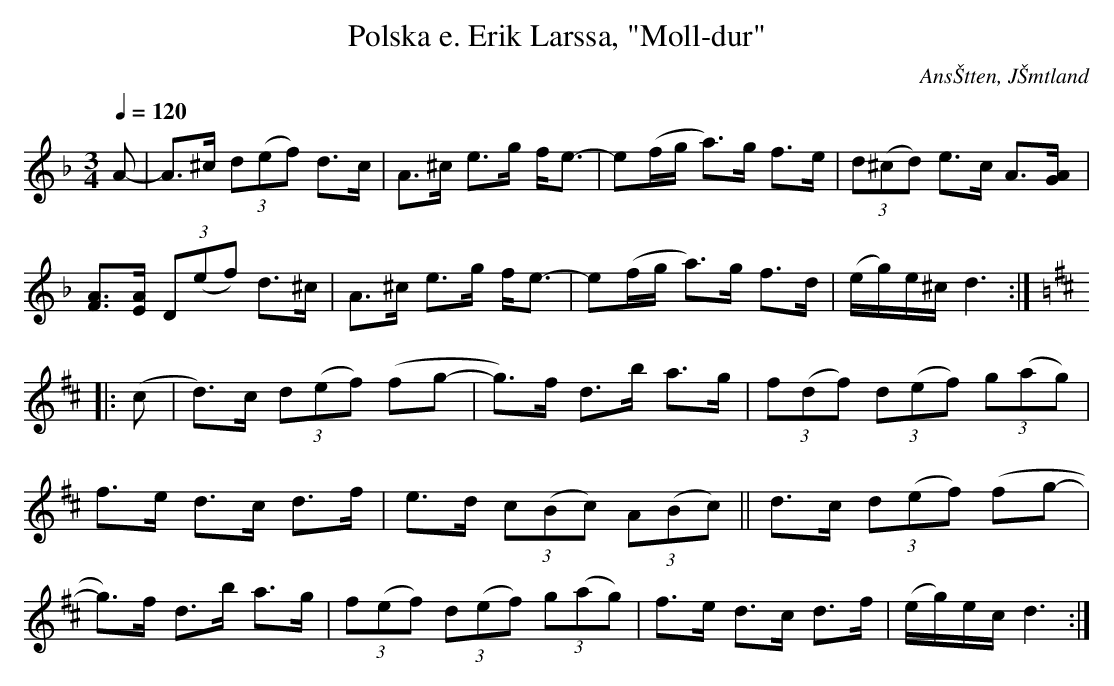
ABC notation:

X:1
T: Polska e. Erik Larssa, "Moll-dur"
C:AnsŠtten, JŠmtland
Q:1/4=120     %Tempo
M:3/4     %Meter
L:1/8      %ref note value
K:Dm
A-| A>^c (3d(ef) d>c| A>^c e>g f<e-|e(f/g/ a>)g f>e|(3d(^cd) e>c A>[GA]|
[FA]>[EA] (3D(ef) d>^c| A>^c e>g f<e-|e(f/g/ a)>g f>d| (e/g/)e/^c/ d3:|
K:D
|: (c| d)>c (3d(ef) (fg-|g)>f d>b a>g| (3f(df) (3d(ef) (3g(ag)|
f>e d>c d>f|e>d (3c(Bc) (3A(Bc)|| d>c (3d(ef) (fg-|
g)>f d>b a>g|(3f(ef) (3d(ef) (3g(ag)|f>e d>c d>f| (e/g/)e/c/ d3:|
